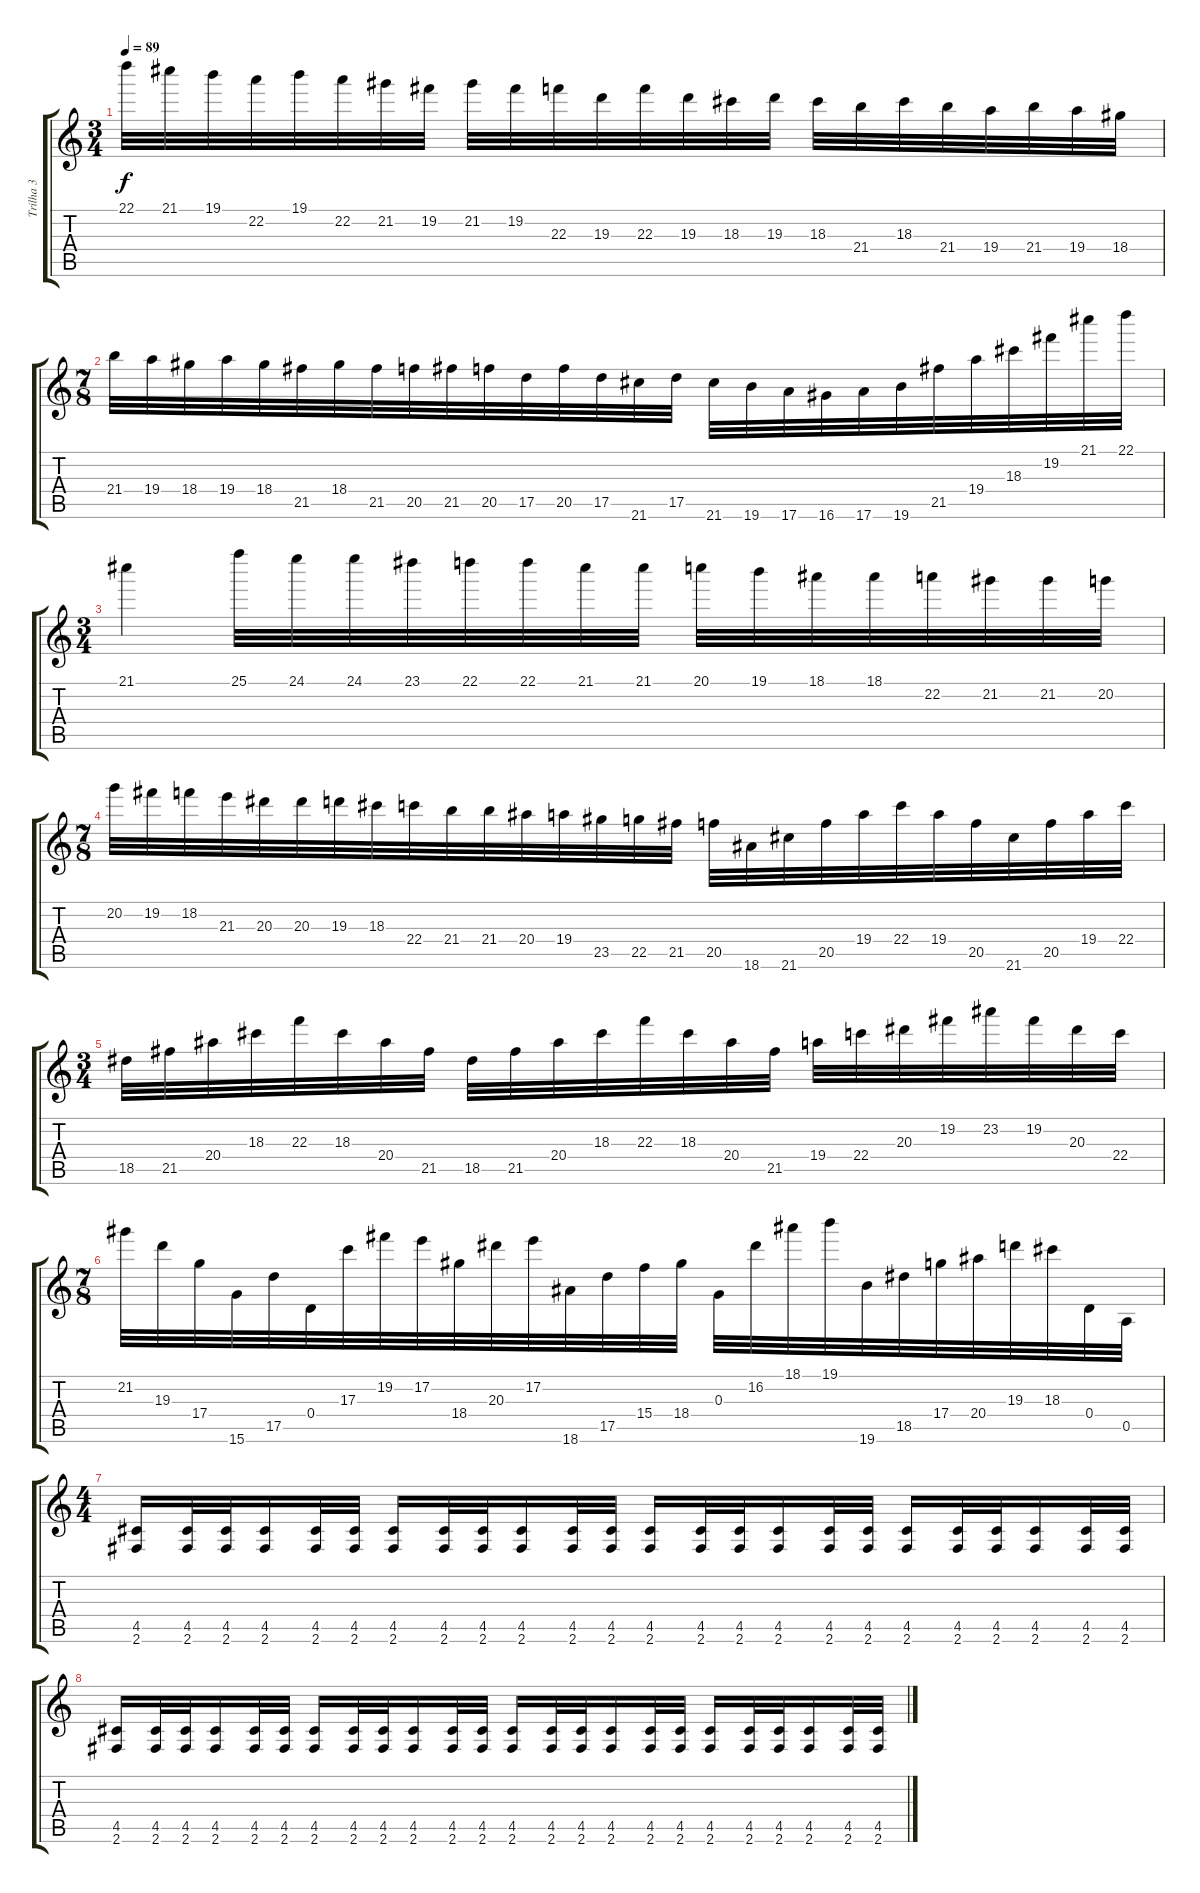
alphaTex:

\track ("Trilha 3" "Trilha 3") {instrument distortionguitar}
\staff {score tabs}
\tuning (E4 B3 G3 D3 A2 E2) {hide}
\ts (3 4)
\tempo 89
\clef g2
\ks c
22.1.32{dy f} 21.1.32 19.1.32 22.2.32 19.1.32 22.2.32 21.2.32 19.2.32 21.2.32 19.2.32 22.3.32 19.3.32 22.3.32 19.3.32 18.3.32 19.3.32 18.3.32 21.4.32 18.3.32 21.4.32 19.4.32 21.4.32 19.4.32 18.4.32 |
\ts (7 8)
21.4.32 19.4.32 18.4.32 19.4.32 18.4.32 21.5.32 18.4.32 21.5.32 20.5.32 21.5.32 20.5.32 17.5.32 20.5.32 17.5.32 21.6.32 17.5.32 21.6.32 19.6.32 17.6.32 16.6.32 17.6.32 19.6.32 21.5.32 19.4.32 18.3.32 19.2.32 21.1.32 22.1.32 |
\ts (3 4)
21.1.4 25.1.32 24.1.32 24.1.32 23.1.32 22.1.32 22.1.32 21.1.32 21.1.32 20.1.32 19.1.32 18.1.32 18.1.32 22.2.32 21.2.32 21.2.32 20.2.32 |
\ts (7 8)
20.2.32 19.2.32 18.2.32 21.3.32 20.3.32 20.3.32 19.3.32 18.3.32 22.4.32 21.4.32 21.4.32 20.4.32 19.4.32 23.5.32 22.5.32 21.5.32 20.5.32 18.6.32 21.6.32 20.5.32 19.4.32 22.4.32 19.4.32 20.5.32 21.6.32 20.5.32 19.4.32 22.4.32 |
\ts (3 4)
18.5.32 21.5.32 20.4.32 18.3.32 22.3.32 18.3.32 20.4.32 21.5.32 18.5.32 21.5.32 20.4.32 18.3.32 22.3.32 18.3.32 20.4.32 21.5.32 19.4.32 22.4.32 20.3.32 19.2.32 23.2.32 19.2.32 20.3.32 22.4.32 |
\ts (7 8)
21.2.32 19.3.32 17.4.32 15.6.32 17.5.32 0.4.32 17.3.32 19.2.32 17.2.32 18.4.32 20.3.32 17.2.32 18.6.32 17.5.32 15.4.32 18.4.32 0.3.32 16.2.32 18.1.32 19.1.32 19.6.32 18.5.32 17.4.32 20.4.32 19.3.32 18.3.32 0.4.32 0.5.32 |
\ts (4 4)
(4.5 2.6).16 (4.5 2.6).32 (4.5 2.6).32 (4.5 2.6).16 (4.5 2.6).32 (4.5 2.6).32 (4.5 2.6).16 (4.5 2.6).32 (4.5 2.6).32 (4.5 2.6).16 (4.5 2.6).32 (4.5 2.6).32 (4.5 2.6).16 (4.5 2.6).32 (4.5 2.6).32 (4.5 2.6).16 (4.5 2.6).32 (4.5 2.6).32 (4.5 2.6).16 (4.5 2.6).32 (4.5 2.6).32 (4.5 2.6).16 (4.5 2.6).32 (4.5 2.6).32 |
(4.5 2.6).16 (4.5 2.6).32 (4.5 2.6).32 (4.5 2.6).16 (4.5 2.6).32 (4.5 2.6).32 (4.5 2.6).16 (4.5 2.6).32 (4.5 2.6).32 (4.5 2.6).16 (4.5 2.6).32 (4.5 2.6).32 (4.5 2.6).16 (4.5 2.6).32 (4.5 2.6).32 (4.5 2.6).16 (4.5 2.6).32 (4.5 2.6).32 (4.5 2.6).16 (4.5 2.6).32 (4.5 2.6).32 (4.5 2.6).16 (4.5 2.6).32 (4.5 2.6).32
